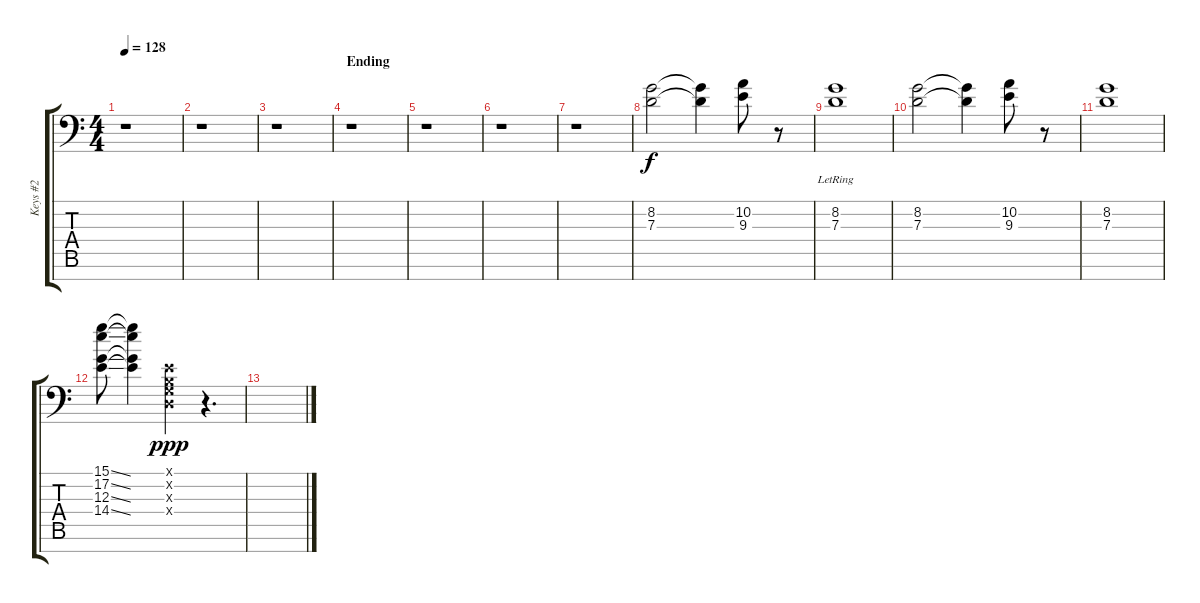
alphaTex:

\track ("Keys #2" "Keys #2") {instrument brasssection}
\staff {score tabs}
\tuning (E4 B3 G3 D3 A2 E2 C-1) {hide}
\ts (4 4)
\tempo 128
\clef f4
\ks c
r.1{dy f} |
r.1 |
r.1 |
\section ("" "Ending")
r.1 |
r.1 |
r.1 |
r.1 |
(8.2 7.3).2{volume 8 balance 10 instrument lead4chiff} (8.2{t} 7.3{t}).4 (10.2 9.3).8 r.8 |
(8.2 7.3{lr}).1 |
(8.2 7.3).2 (8.2{t} 7.3{t}).4 (10.2 9.3).8 r.8 |
(8.2 7.3).1 |
(15.1{ss} 17.2{ss} 12.3{ss} 14.4{ss}).8{volume 8 balance 13 instrument brasssection} (15.1{t} 17.2{t} 12.3{t} 14.4{t}).4{volume 0} (0.1{x} 0.2{x} 0.3{x} 0.4{x}).4{dy ppp} r.4{d} |
\section ("" "")
